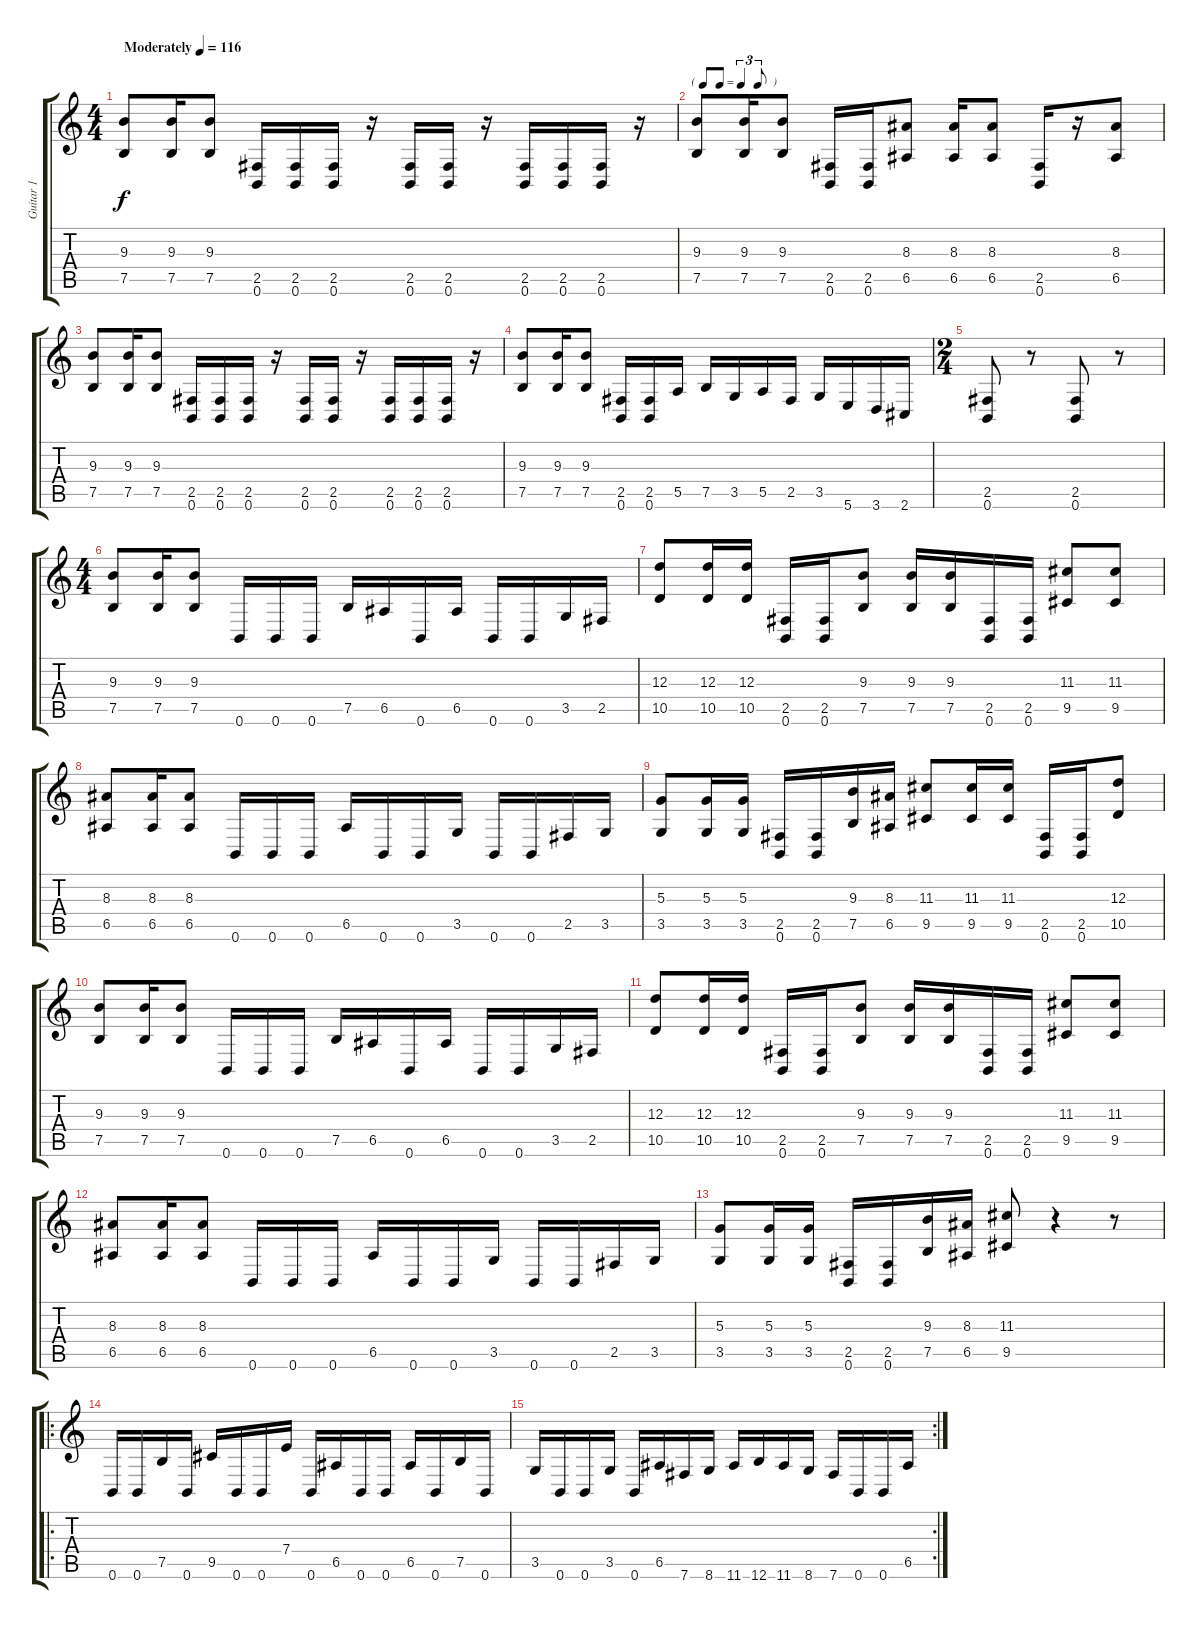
\track ("Guitar 1" "Guitar 1") {instrument distortionguitar}
\staff {score tabs}
\tuning (B3 Gb3 D3 A2 E2 B1) {hide}
\ts (4 4)
\tempo (116 "Moderately")
\clef g2
\ks c
(9.3 7.5).8{dy f instrument distortionguitar} (9.3 7.5).16 (9.3 7.5).8 (2.5 0.6).16 (2.5 0.6).16 (2.5 0.6).16 r.16 (2.5 0.6).16 (2.5 0.6).16 r.16 (2.5 0.6).16 (2.5 0.6).16 (2.5 0.6).16 r.16 |
\tf triplet8th
(9.3 7.5).8 (9.3 7.5).16 (9.3 7.5).8 (2.5 0.6).16 (2.5 0.6).16 (8.3 6.5).8 (8.3 6.5).16 (8.3 6.5).8 (2.5 0.6).16 r.16 (8.3 6.5).8 |
(9.3 7.5).8 (9.3 7.5).16 (9.3 7.5).8 (2.5 0.6).16 (2.5 0.6).16 (2.5 0.6).16 r.16 (2.5 0.6).16 (2.5 0.6).16 r.16 (2.5 0.6).16 (2.5 0.6).16 (2.5 0.6).16 r.16 |
(9.3 7.5).8 (9.3 7.5).16 (9.3 7.5).8 (2.5 0.6).16 (2.5 0.6).16 5.5.16 7.5.16 3.5.16 5.5.16 2.5.16 3.5.16 5.6.16 3.6.16 2.6.16 |
\ts (2 4)
(2.5 0.6).8 r.8 (2.5 0.6).8 r.8 |
\ts (4 4)
(9.3 7.5).8 (9.3 7.5).16 (9.3 7.5).8 0.6.16 0.6.16 0.6.16 7.5.16 6.5.16 0.6.16 6.5.16 0.6.16 0.6.16 3.5.16 2.5.16 |
(12.3 10.5).8 (12.3 10.5).16 (12.3 10.5).16 (2.5 0.6).16 (2.5 0.6).16 (9.3 7.5).8 (9.3 7.5).16 (9.3 7.5).16 (2.5 0.6).16 (2.5 0.6).16 (11.3 9.5).8 (11.3 9.5).8 |
(8.3 6.5).8 (8.3 6.5).16 (8.3 6.5).8 0.6.16 0.6.16 0.6.16 6.5.16 0.6.16 0.6.16 3.5.16 0.6.16 0.6.16 2.5.16 3.5.16 |
(5.3 3.5).8 (5.3 3.5).16 (5.3 3.5).16 (2.5 0.6).16 (2.5 0.6).16 (9.3 7.5).16 (8.3 6.5).16 (11.3 9.5).8 (11.3 9.5).16 (11.3 9.5).16 (2.5 0.6).16 (2.5 0.6).16 (12.3 10.5).8 |
(9.3 7.5).8 (9.3 7.5).16 (9.3 7.5).8 0.6.16 0.6.16 0.6.16 7.5.16 6.5.16 0.6.16 6.5.16 0.6.16 0.6.16 3.5.16 2.5.16 |
(12.3 10.5).8 (12.3 10.5).16 (12.3 10.5).16 (2.5 0.6).16 (2.5 0.6).16 (9.3 7.5).8 (9.3 7.5).16 (9.3 7.5).16 (2.5 0.6).16 (2.5 0.6).16 (11.3 9.5).8 (11.3 9.5).8 |
(8.3 6.5).8 (8.3 6.5).16 (8.3 6.5).8 0.6.16 0.6.16 0.6.16 6.5.16 0.6.16 0.6.16 3.5.16 0.6.16 0.6.16 2.5.16 3.5.16 |
(5.3 3.5).8 (5.3 3.5).16 (5.3 3.5).16 (2.5 0.6).16 (2.5 0.6).16 (9.3 7.5).16 (8.3 6.5).16 (11.3 9.5).8 r.4 r.8 |
\ro
0.6.16 0.6.16 7.5.16 0.6.16 9.5.16 0.6.16 0.6.16 7.4.16 0.6.16 6.5.16 0.6.16 0.6.16 6.5.16 0.6.16 7.5.16 0.6.16 |
\rc 2
3.5.16 0.6.16 0.6.16 3.5.16 0.6.16 6.5.16 7.6.16 8.6.16 11.6.16 12.6.16 11.6.16 8.6.16 7.6.16 0.6.16 0.6.16 6.5.16
